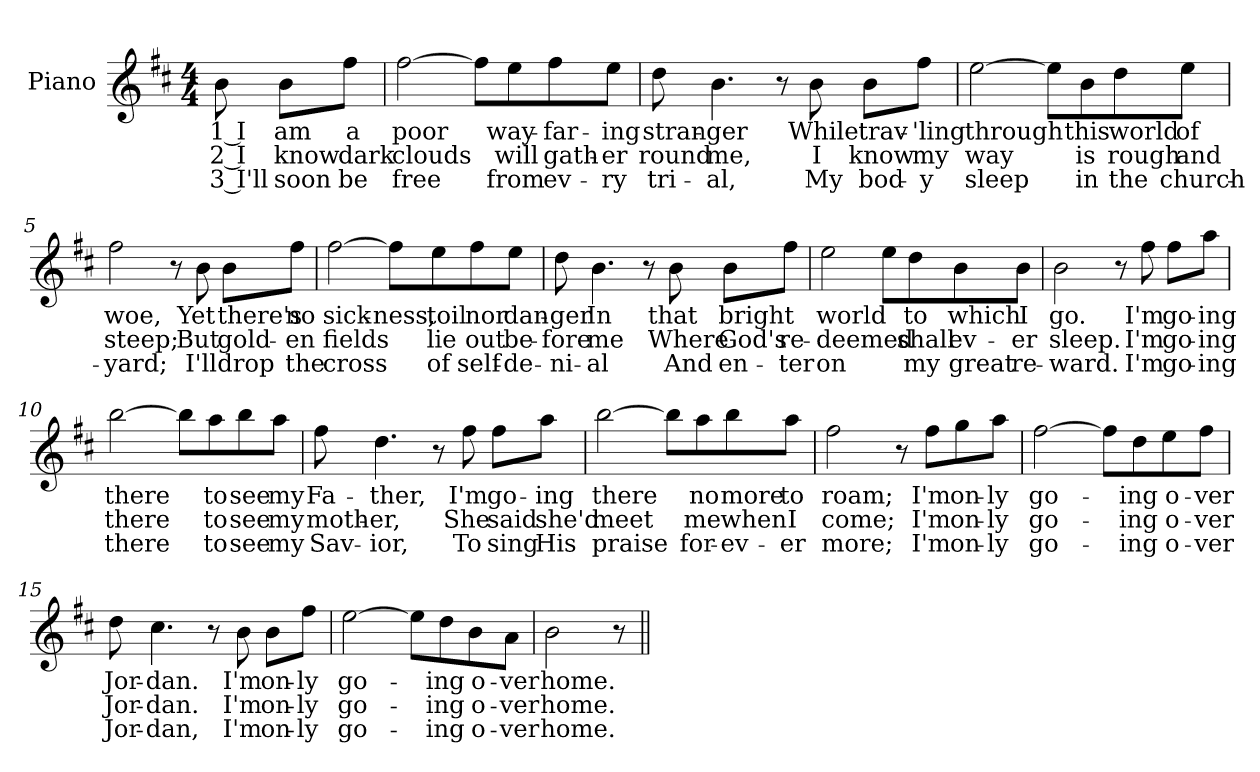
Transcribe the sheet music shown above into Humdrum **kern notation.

**kern	**text	**text	**text
*part1	*part1	*part1	*part1
*staff1	*staff1	*staff1	*staff1
*I"Piano	*	*	*
*I'Pno	*	*	*
*clefG2	*	*	*
*k[f#c#]	*	*	*
*D:	*	*	*
*M4/4	*	*	*
=1	=1	=1	=1
!	!LO:LY:b	!LO:LY:b	!LO:LY:b
8b\	1 I	2 I	3 I'll
!	!LO:LY:b	!LO:LY:b	!LO:LY:b
8b\L	am	know	soon
!	!LO:LY:b	!LO:LY:b	!LO:LY:b
8ff#\J	a	dark	be
=2	=2	=2	=2
!	!LO:LY:b	!LO:LY:b	!LO:LY:b
[2ff#\	poor	clouds	free
8ff#\L]	.	.	.
!	!LO:LY:b	!LO:LY:b	!LO:LY:b
8ee\	way-	will	from
!	!LO:LY:b	!LO:LY:b	!LO:LY:b
8ff#\	-far-	gath-	ev-
!	!LO:LY:b	!LO:LY:b	!LO:LY:b
8ee\J	-ing	-er	-ry
=3	=3	=3	=3
!	!LO:LY:b	!LO:LY:b	!LO:LY:b
8dd\	stran-	round	tri-
!	!LO:LY:b	!LO:LY:b	!LO:LY:b
4.b\	-ger	me,	-al,
8r	.	.	.
!	!LO:LY:b	!LO:LY:b	!LO:LY:b
8b\	While	I	My
!	!LO:LY:b	!LO:LY:b	!LO:LY:b
8b\L	trav-	know	bod-
!	!LO:LY:b	!LO:LY:b	!LO:LY:b
8ff#\J	-'ling	my	-y
=4	=4	=4	=4
!	!LO:LY:b	!LO:LY:b	!LO:LY:b
[2ee\	through	way	sleep
8ee\L]	.	.	.
!	!LO:LY:b	!LO:LY:b	!LO:LY:b
8b\	this	is	in
!	!LO:LY:b	!LO:LY:b	!LO:LY:b
8dd\	world	rough	the
!	!LO:LY:b	!LO:LY:b	!LO:LY:b
8ee\J	of	and	church-
!!LO:LB:g=z
=5	=5	=5	=5
!	!LO:LY:b	!LO:LY:b	!LO:LY:b
2ff#\	woe,	steep;	-yard;
8r	.	.	.
!	!LO:LY:b	!LO:LY:b	!LO:LY:b
8b\	Yet	But	I'll
!	!LO:LY:b	!LO:LY:b	!LO:LY:b
8b\L	there's	gold-	drop
!	!LO:LY:b	!LO:LY:b	!LO:LY:b
8ff#\J	no	-en	the
=6	=6	=6	=6
!	!LO:LY:b	!LO:LY:b	!LO:LY:b
[2ff#\	sick-	fields	cross
!	!LO:LY:b	!	!
8ff#\L]	-ness,	.	.
!	!LO:LY:b	!LO:LY:b	!LO:LY:b
8ee\	toil	lie	of
!	!LO:LY:b	!LO:LY:b	!LO:LY:b
8ff#\	nor	out	self-
!	!LO:LY:b	!LO:LY:b	!LO:LY:b
8ee\J	dan-	be-	-de-
=7	=7	=7	=7
!	!LO:LY:b	!LO:LY:b	!LO:LY:b
8dd\	-ger	-fore	-ni-
!	!LO:LY:b	!LO:LY:b	!LO:LY:b
4.b\	In	me	-al
8r	.	.	.
!	!LO:LY:b	!LO:LY:b	!LO:LY:b
8b\	that	Where	And
!	!LO:LY:b	!LO:LY:b	!LO:LY:b
8b\L	bright	God's	en-
!	!	!LO:LY:b	!LO:LY:b
8ff#\J	.	re-	-ter
=8	=8	=8	=8
!	!LO:LY:b	!LO:LY:b	!LO:LY:b
2ee\	world	-deemed	on
8ee\L	.	.	.
!	!LO:LY:b	!LO:LY:b	!LO:LY:b
8dd\	to	shall	my
!	!LO:LY:b	!LO:LY:b	!LO:LY:b
8b\	which	ev-	great
!	!LO:LY:b	!LO:LY:b	!LO:LY:b
8b\J	I	-er	re-
=9	=9	=9	=9
!	!LO:LY:b	!LO:LY:b	!LO:LY:b
2b\	go.	sleep.	-ward.
8r	.	.	.
!	!LO:LY:b	!LO:LY:b	!LO:LY:b
8ff#\	I'm	I'm	I'm
!	!LO:LY:b	!LO:LY:b	!LO:LY:b
8ff#\L	go-	go-	go-
!	!LO:LY:b	!LO:LY:b	!LO:LY:b
8aa\J	-ing	-ing	-ing
!!LO:LB:g=z
=10	=10	=10	=10
!	!LO:LY:b	!LO:LY:b	!LO:LY:b
[2bb\	there	there	there
8bb\L]	.	.	.
!	!LO:LY:b	!LO:LY:b	!LO:LY:b
8aa\	to	to	to
!	!LO:LY:b	!LO:LY:b	!LO:LY:b
8bb\	see	see	see
!	!LO:LY:b	!LO:LY:b	!LO:LY:b
8aa\J	my	my	my
=11	=11	=11	=11
!	!LO:LY:b	!LO:LY:b	!LO:LY:b
8ff#\	Fa-	moth-	Sav-
!	!LO:LY:b	!LO:LY:b	!LO:LY:b
4.dd\	-ther,	-er,	-ior,
8r	.	.	.
!	!LO:LY:b	!LO:LY:b	!LO:LY:b
8ff#\	I'm	She	To
!	!LO:LY:b	!LO:LY:b	!LO:LY:b
8ff#\L	go-	said	sing
!	!LO:LY:b	!LO:LY:b	!LO:LY:b
8aa\J	-ing	she'd	His
=12	=12	=12	=12
!	!LO:LY:b	!LO:LY:b	!LO:LY:b
[2bb\	there	meet	praise
8bb\L]	.	.	.
!	!LO:LY:b	!LO:LY:b	!LO:LY:b
8aa\	no	me	for-
!	!LO:LY:b	!LO:LY:b	!LO:LY:b
8bb\	more	when	-ev-
!	!LO:LY:b	!LO:LY:b	!LO:LY:b
8aa\J	to	I	-er
=13	=13	=13	=13
!	!LO:LY:b	!LO:LY:b	!LO:LY:b
2ff#\	roam;	come;	more;
8r	.	.	.
!	!LO:LY:b	!LO:LY:b	!LO:LY:b
8ff#\L	I'm	I'm	I'm
!	!LO:LY:b	!LO:LY:b	!LO:LY:b
8gg\	on-	on-	on-
!	!LO:LY:b	!LO:LY:b	!LO:LY:b
8aa\J	-ly	-ly	-ly
=14	=14	=14	=14
!	!LO:LY:b	!LO:LY:b	!LO:LY:b
[2ff#\	go-	go-	go-
8ff#\L]	.	.	.
!	!LO:LY:b	!LO:LY:b	!LO:LY:b
8dd\	-ing	-ing	-ing
!	!LO:LY:b	!LO:LY:b	!LO:LY:b
8ee\	o-	o-	o-
!	!LO:LY:b	!LO:LY:b	!LO:LY:b
8ff#\J	-ver	-ver	-ver
!!LO:LB:g=z
=15	=15	=15	=15
!	!LO:LY:b	!LO:LY:b	!LO:LY:b
8dd\	Jor-	Jor-	Jor-
!	!LO:LY:b	!LO:LY:b	!LO:LY:b
4.cc#\	-dan.	-dan.	-dan,
8r	.	.	.
!	!LO:LY:b	!LO:LY:b	!LO:LY:b
8b\	I'm	I'm	I'm
!	!LO:LY:b	!LO:LY:b	!LO:LY:b
8b\L	on-	on-	on-
!	!LO:LY:b	!LO:LY:b	!LO:LY:b
8ff#\J	-ly	-ly	-ly
=16	=16	=16	=16
!	!LO:LY:b	!LO:LY:b	!LO:LY:b
[2ee\	go-	go-	go-
8ee\L]	.	.	.
!	!LO:LY:b	!LO:LY:b	!LO:LY:b
8dd\	-ing	-ing	-ing
!	!LO:LY:b	!LO:LY:b	!LO:LY:b
8b\	o-	o-	o-
!	!LO:LY:b	!LO:LY:b	!LO:LY:b
8a\J	-ver	-ver	-ver
=17	=17	=17	=17
!	!LO:LY:b	!LO:LY:b	!LO:LY:b
2b\	home.	home.	home.
8r	.	.	.
=||	=||	=||	=||
*-	*-	*-	*-
